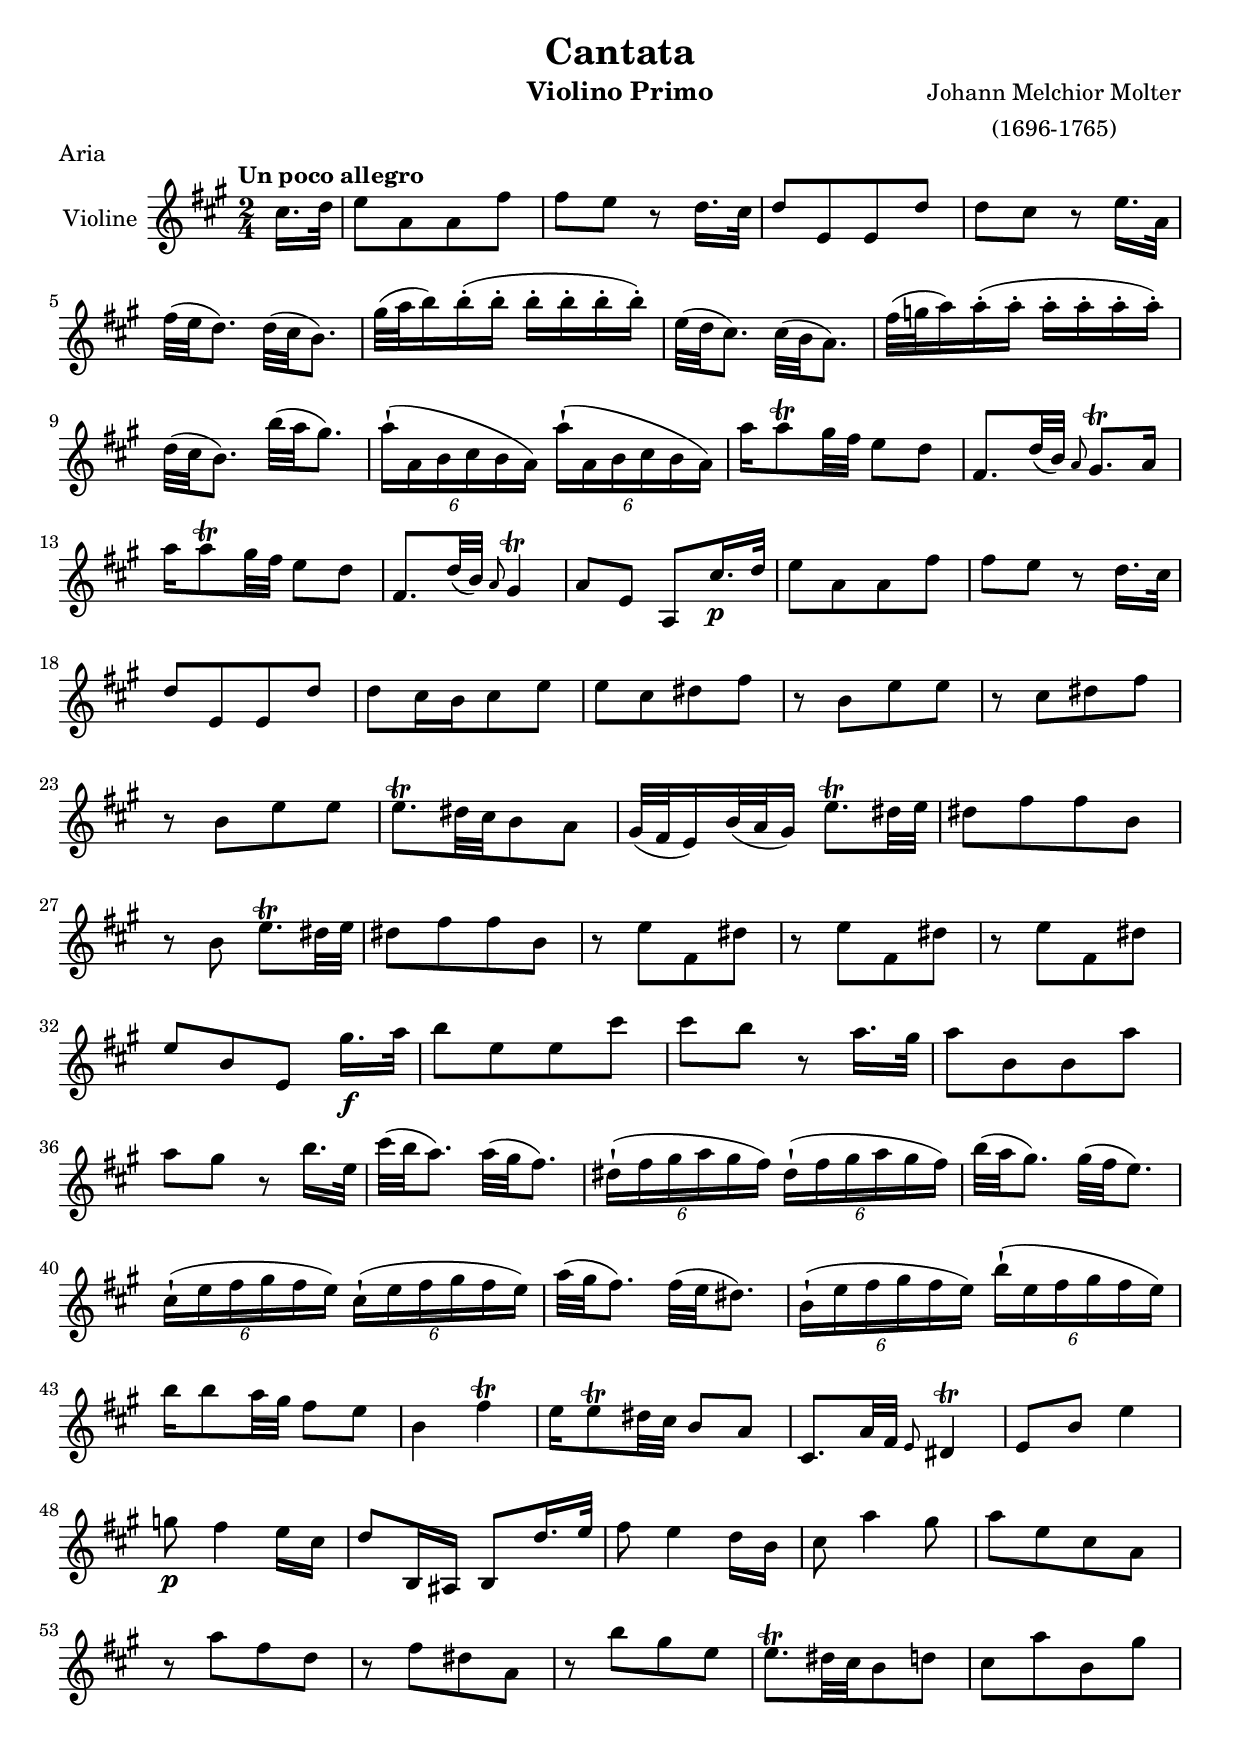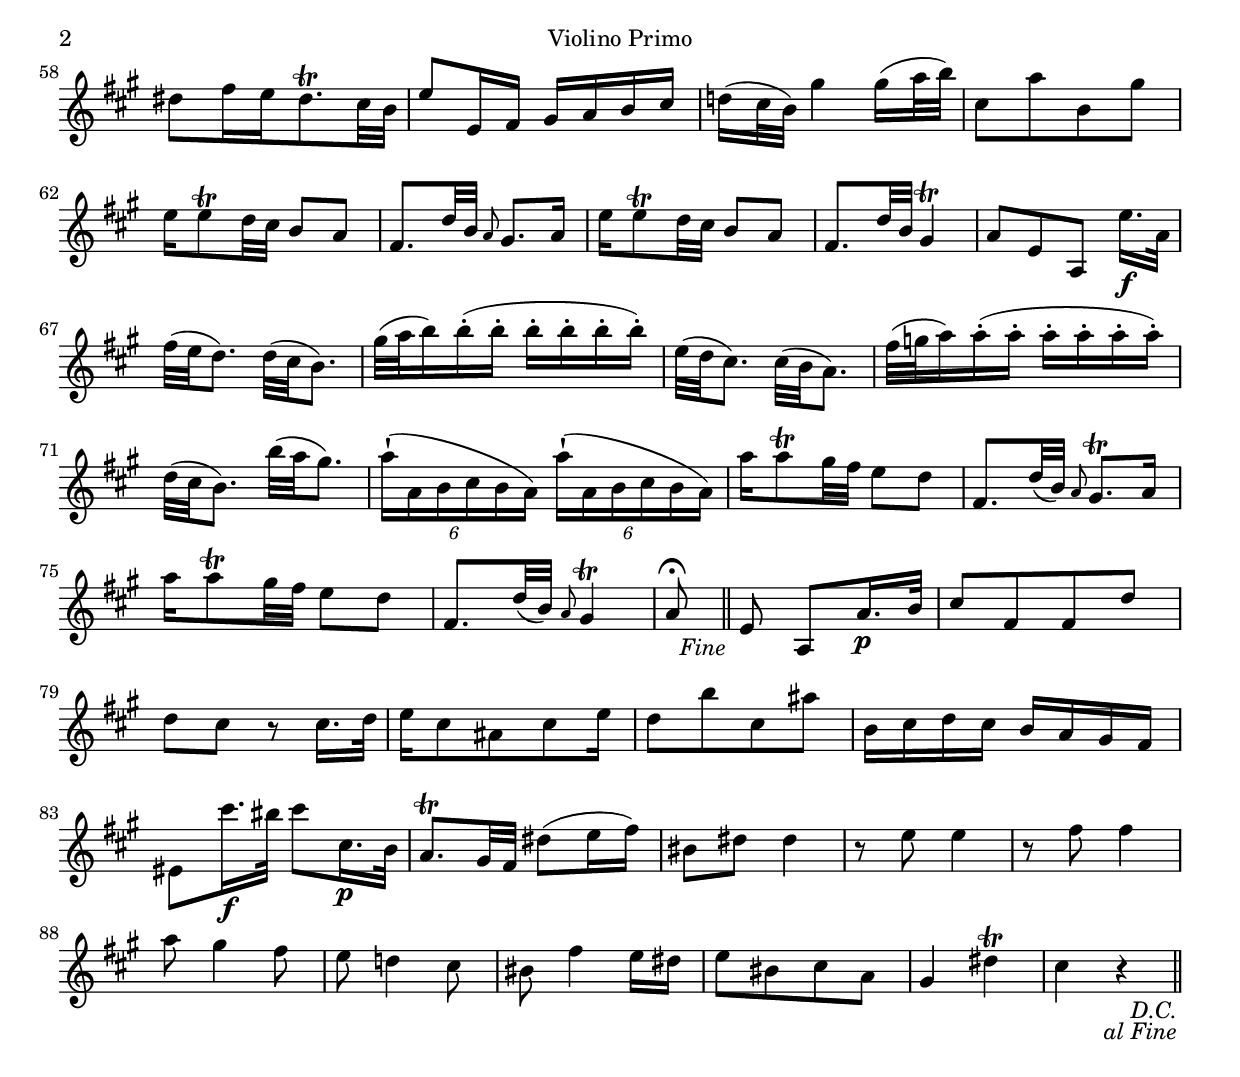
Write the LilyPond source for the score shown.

\version "2.24.2"
\language "deutsch"

\header {
  title = "Cantata"
  instrument = "Violino Primo"
  composer =  \markup \center-column {"Johann Melchior Molter" "(1696-1765)"}
}


\include "Setup.ly"

violineprimo_noten = {
 %Zeile 1
 \tempo "Un poco allegro"
 \partial 8
 \repeat segno 2 {
   cis16. d32 | e8 [a, a fis'] | fis e r d16. cis32 |
   d8 [e, e d'] | d cis r e16. a,32 |
   fis'32 [(e d8.)] d32 [(cis h8.)] | gis'32 [(a h16) h-. (h-.] h-. [h-. h-. h-.]) |
   e,32 [(d cis8.)] cis32 [(h a8.)] | fis'32 [(g a16) a-. (a-.] a-. [a-. a-. a-.]) |
   d,32 [(cis h8.)] h'32 [(a gis8.)] | \tuplet 6/4 {a16-! (a, h cis h a)} \tuplet 6/4 {a'16-! (a, h cis h a)} |
   
   %Zeile 2
   a'16 a8\trill gis32 fis e8 d | fis,8. d'32 (h) \grace a8 gis8.\trill a16 |
   a'16 a8\trill gis32 fis e8 d | fis,8. d'32 (h) \grace a8 gis4\trill |
   a8 e a, [cis'16. \p d32]| e8 [a, a fis'] |
   fis e r d16. cis32 | d8 [e, e d'] |
   d [cis16 h cis8 e] | e [cis dis fis] |
   r h, [e e] | r cis [dis fis] |
   
   %Zeile 3
   r8 h, [e e] | e8.\trill [dis32 cis h8 a] |
   gis32 [(fis e16) h'32 (a gis16)] e'8.\trill dis32 e | dis8 [fis fis h,] |
   r8 h e8.\trill dis32 e | dis8 [fis fis h,] |
   r8 e [fis, dis'] | r e [fis, dis'] |
   r8 e [fis, dis'] | e [h e,] gis'16. \f a32 |
   h8 [e, e cis'] | cis h r a16. gis32 |
   a8 [h, h a'] |
   
   %Zeile 4
   a8 gis r h16. e,32 | cis'32 (h a8.) a32 (gis fis8.) |
   \tuplet 6/4 {dis16-! (fis gis a gis fis)} \tuplet 6/4 {dis16-! (fis gis a gis fis)} | h32 (a gis8.) gis32 (fis e8.) |
   \tuplet 6/4 {cis16-! (e fis gis fis e)} \tuplet 6/4 {cis16-! (e fis gis fis e)} | a32 (gis fis8.) fis32 (e dis8.) |
   \tuplet 6/4 {h16-! (e fis gis fis e)} \tuplet 6/4 {h'16-! (e, fis gis fis e)} | h'16 [h8 a32 gis] fis8 e |
   h4 fis'\trill | e16 [e8\trill dis32 cis] h8 a |
   
   %Zeile 5
   cis,8. a'32 fis \grace e8 dis4\trill | e8 h' e4 |
   g8 \p fis4 e16 cis | d8 h,16 ais h8 d'16. e32 |
   fis8 e4 d16 h | cis8 a'4 gis8 |
   a8 [e cis a] | r a' [fis d] |
   r8 fis [dis a] | r h' [gis e] |
   e8.\trill [dis32 cis h8 d] | cis [a' h, gis'] |
   dis8 [fis16 e dis8.\trill cis32 h] |
   
   %Zeile 6
   e8 e,16 fis gis a h cis | d!16 (cis32 h) gis'4 gis16 (a32 h) |
   cis,8 [a' h, gis'] | e16 [e8\trill d32 cis] h8 a |
   fis8. d'32 h \grace a8 gis8. a16 | e'16 [e8\trill d32 cis] h8 a |
   fis8. d'32 h gis4\trill | a8 [e a,] e''16. \f a,32 |
   fis'32 (e d8.) d32 (cis h8.) | gis'32 [(a h16) h-. (h-.] h-. [h-. h-. h-.]) |
   e,32 [(d cis8.)] cis32 [(h a8.)] |
   
   %Zeile 7
   fis'32 [(g a16) a-. (a-.] a-. [a-. a-. a-.]) | d,32 [(cis h8.)] h'32 [(a gis8.)] |
   \tuplet 6/4 {a16-! (a, h cis h a)} \tuplet 6/4 {a'16-! (a, h cis h a)} | a'16 a8\trill gis32 fis e8 d |
   fis,8. d'32 (h) \grace a8 gis8.\trill a16 | a'16 a8\trill gis32 fis e8 d |
   fis,8. d'32 (h) \grace a8 gis4\trill | a8 \fermata \bar "||"
   \volta 2 \fine
   \volta 1 
   e8 a, [a'16. \p h32]|
   cis8 [fis, fis d'] | d cis r cis16. d32 |
   
   %Zeile 8
   e16 [cis8 ais cis e16] | d8 [h' cis, ais'] |
   h,16 cis d cis h a gis fis | eis8 [cis''16. \f his32] cis8 [cis,16. \p h32] |
   a8.\trill gis32 fis dis'8 (e16 fis) | his,8 dis dis4 |
   r8 e e4 | r8 fis fis4 |
   a8 gis4 fis8 | e d!4 cis8 |
   his8 fis'4 e16 dis |
   
   %Zeile 9
   e8 [his cis a] | gis4 dis'\trill |
   cis4 r \bar "||"
  }
 \section
}

violineprimo = \relative c'' {
  \clef treble
  \key_timesig
  \violineprimo_noten
}

 
\score {
  \header {
    piece = "Aria"
  }
  \new Staff = "violine" \with { instrumentName = "Violine" } \violineprimo 
  \layout { }
}
